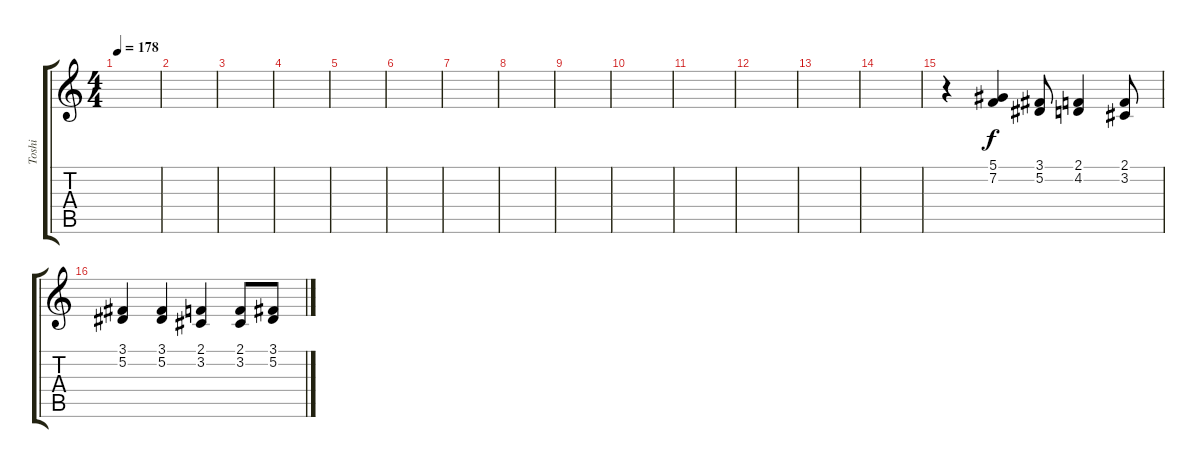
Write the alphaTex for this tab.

\track ("Toshi" "Toshi") {instrument trumpet}
\staff {score tabs}
\tuning (Eb4 Bb3 Gb3 Db3 Ab2 Eb2) {hide}
\ts (4 4)
\tempo 178
\clef g2
\ks c
|
|
|
|
|
|
|
|
|
|
|
|
|
|
r.4 (5.1 7.2).4 (3.1 5.2).8 (2.1 4.2).4 (2.1 3.2).8 |
\section ("" "")
(3.1 5.2).4 (3.1 5.2).4 (2.1 3.2).4 (2.1 3.2).8 (3.1 5.2).8
